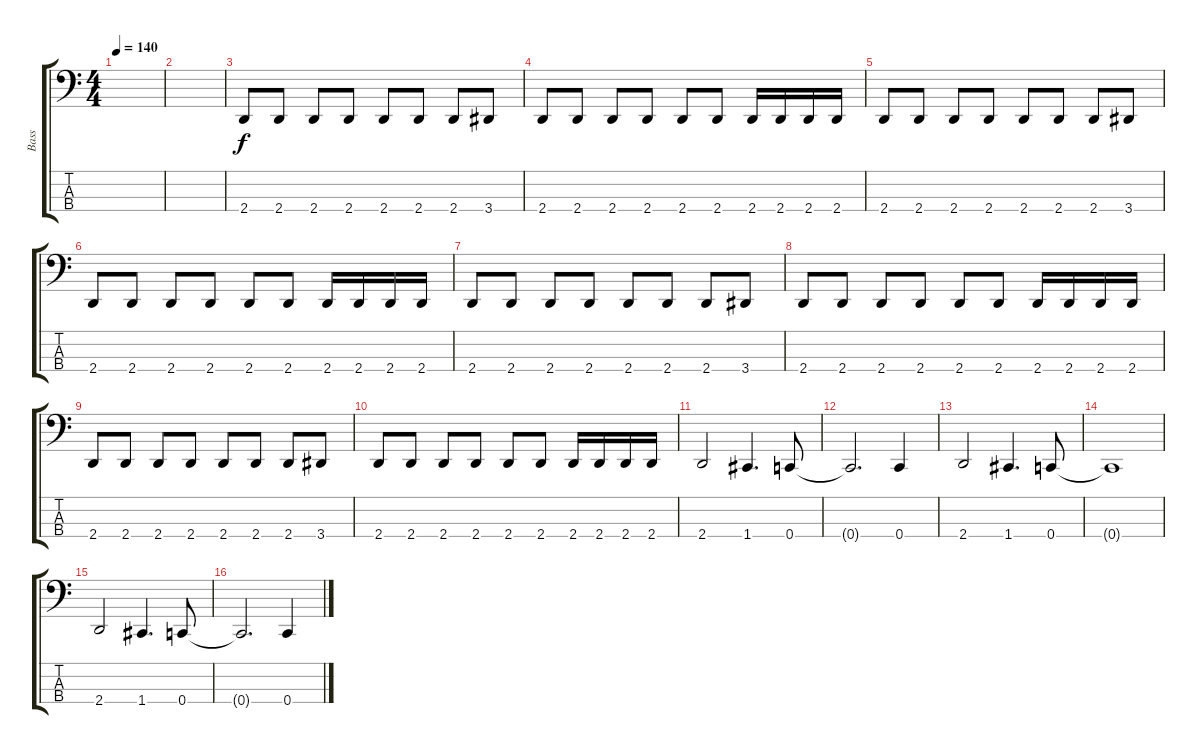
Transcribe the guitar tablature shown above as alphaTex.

\track ("Bass" "Bass") {instrument electricbasspick}
\staff {score tabs}
\tuning (F2 C2 G1 C1) {hide}
\ts (4 4)
\tempo 140
\clef f4
\ks c
|
|
2.4.8 2.4.8 2.4.8 2.4.8 2.4.8 2.4.8 2.4.8 3.4.8 |
2.4.8 2.4.8 2.4.8 2.4.8 2.4.8 2.4.8 2.4.16 2.4.16 2.4.16 2.4.16 |
2.4.8 2.4.8 2.4.8 2.4.8 2.4.8 2.4.8 2.4.8 3.4.8 |
2.4.8 2.4.8 2.4.8 2.4.8 2.4.8 2.4.8 2.4.16 2.4.16 2.4.16 2.4.16 |
2.4.8 2.4.8 2.4.8 2.4.8 2.4.8 2.4.8 2.4.8 3.4.8 |
2.4.8 2.4.8 2.4.8 2.4.8 2.4.8 2.4.8 2.4.16 2.4.16 2.4.16 2.4.16 |
2.4.8 2.4.8 2.4.8 2.4.8 2.4.8 2.4.8 2.4.8 3.4.8 |
2.4.8 2.4.8 2.4.8 2.4.8 2.4.8 2.4.8 2.4.16 2.4.16 2.4.16 2.4.16 |
2.4.2 1.4.4{d} 0.4.8 |
0.4{t}.2{d} 0.4.4 |
2.4.2 1.4.4{d} 0.4.8 |
0.4{t}.1 |
2.4.2 1.4.4{d} 0.4.8 |
0.4{t}.2{d} 0.4.4
